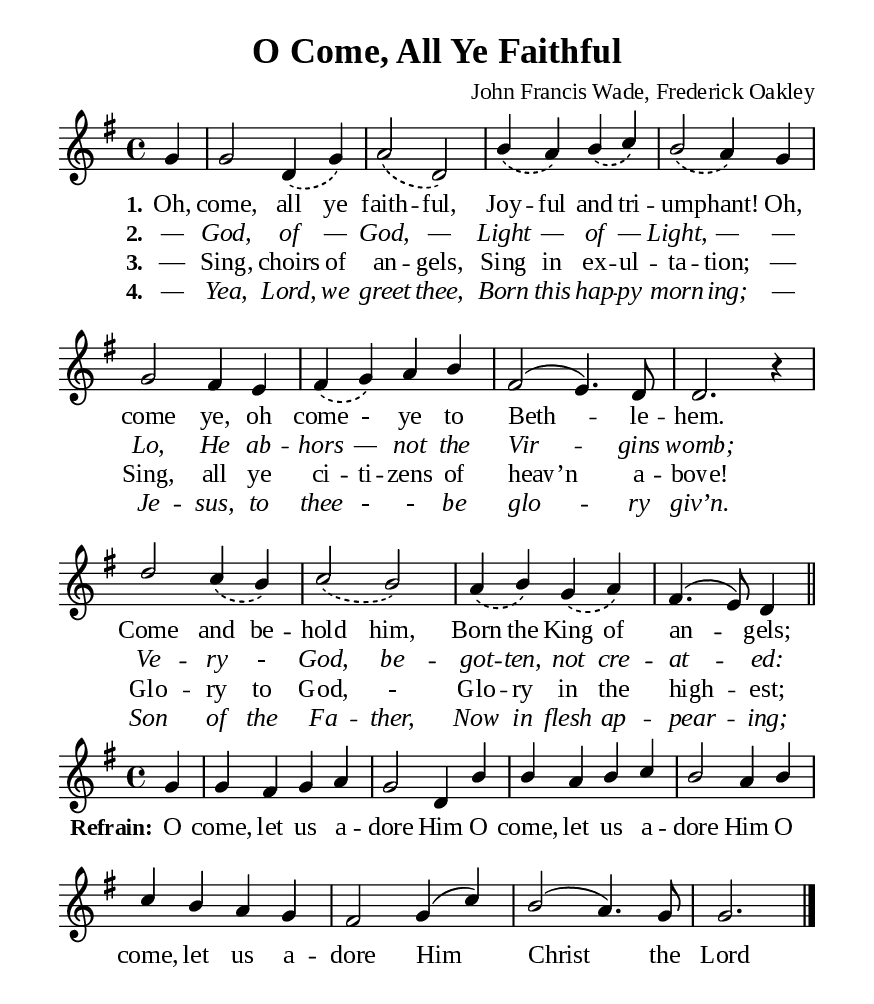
\version "2.18.2"

\header {
  title = "O Come, All Ye Faithful"
  composer = "John Francis Wade, Frederick Oakley"
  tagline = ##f
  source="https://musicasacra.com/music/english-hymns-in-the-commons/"
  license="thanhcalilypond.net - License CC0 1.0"
}

globalSettings = {
  \set Score.barNumberVisibility = #all-bar-numbers-visible
  \key g \major
  \time 4/4
  \override Score.BarNumber.break-visibility = ##(#f #f #f)
}

verseSettings = {
  \phrasingSlurDashed
}

\paper {
  #(set-paper-size "a5")
  top-margin = 10\mm
  bottom-marign = 10\mm
  left-margin = 10\mm
  right-margin = 10\mm
  indent = #0
  #(define fonts
	 (make-pango-font-tree "Liberation Serif"
	 		       "Liberation Serif"
			       "Liberation Serif"
			       (/ 20 20)))
  system-system-spacing = #'((basic-distance . 3) (padding . 3))
}

printItalic = \with {
  \override LyricText.font-shape = #'italic
}

% Verse music
musicVerseSoprano = \relative c' {
  \partial 4 g'4 |
  %{ 01 %} g2 d4 \(g\) |
  %{ 02 %} a2 \(d,\) |
  %{ 03 %} b'4 \(a\) b \(c\) |
  %{ 04 %} b2 \(a4\) g |
  %{ 05 %} g2 fis4 e |
  %{ 06 %} fis \(g\) a b |
  %{ 07 %} fis2 (e4.) d8 |
  %{ 08 %} d2. r4 |
  %{ 09 %} d'2 c4 \(b\) |
  %{ 10 %} c2 \(b\) |
  %{ 11 %} a4 \(b\) g \(a\)
  %{ 12 %} fis4. (e8) d4 \bar "||"
}

% Chorus music
musicChorusSoprano = \relative c' {
  \set Score.currentBarNumber = #13
  \partial 4 g'4 |
  %{ 13 %} g fis g a |
  %{ 14 %} g2 d4 b' |
  %{ 15 %} b a b c |
  %{ 16 %} b2 a4 b |
  %{ 17 %} c b a g |
  %{ 18 %} fis2 g4 (c) |
  %{ 19 %} b2 (a4.) g8 |
  %{ 20 %} g2. \bar "|."
}

% Verse lyrics
lyricVerseOne = \lyricmode {
  \set stanza = #"1."
  Oh, come, all ye faith -- ful,
  Joy -- ful and tri -- um -- phant!
  Oh, come ye, oh come - ye to Beth -- le -- hem.
  Come and be -- hold him,
  Born the King of an -- gels;
}

lyricVerseTwo = \lyricmode {
  \set stanza = #"2."
  — God, of — God,
  — Light — of — Light, —
  — Lo, He ab -- hors — not the Vir -- gins womb;
  Ve -- ry - God, be -- got -- ten, not cre -- at -- ed:
}

lyricVerseThree = \lyricmode {
  \set stanza = #"3."
  — Sing, choirs of an -- gels,
  Sing in ex -- ul -- ta -- tion;
  — Sing, all ye ci -- ti -- zens of heav’n a -- bove!
  Glo -- ry to God, -
  Glo -- ry in the high -- est;
}

lyricVerseFour = \lyricmode {
  \set stanza = #"4."
  — Yea, Lord, we greet thee,
  Born this hap -- py morn -- ing;
  — Je -- sus, to thee - - be glo -- ry giv’n.
  Son of the Fa -- ther,
  Now in flesh ap -- pear -- ing;
}

% Chorus lyrics
lyricChorus = \lyricmode {
  \set stanza = #"Refrain:"
  O come, let us a -- dore Him
  O come, let us a -- dore Him
  O come, let us a -- dore Him
  Christ the Lord
}

% Layout
\score {
    \new ChoirStaff <<
      \new Staff <<
        \clef "treble"
        \new Voice = "soprano" {
          \globalSettings \verseSettings \stemUp \slurUp \musicVerseSoprano
        }
      >>
      \new Lyrics \lyricsto soprano \lyricVerseOne
      \new Lyrics \printItalic \lyricsto soprano \lyricVerseTwo
      \new Lyrics \lyricsto soprano \lyricVerseThree
      \new Lyrics \printItalic \lyricsto soprano \lyricVerseFour
    >>
}

\score {
    \new ChoirStaff <<
      \new Staff <<
        \clef "treble"
        \new Voice = "soprano" {
          \globalSettings \stemUp \slurUp \musicChorusSoprano
        }
      >>
      \new Lyrics \lyricsto soprano \lyricChorus
    >>
}
